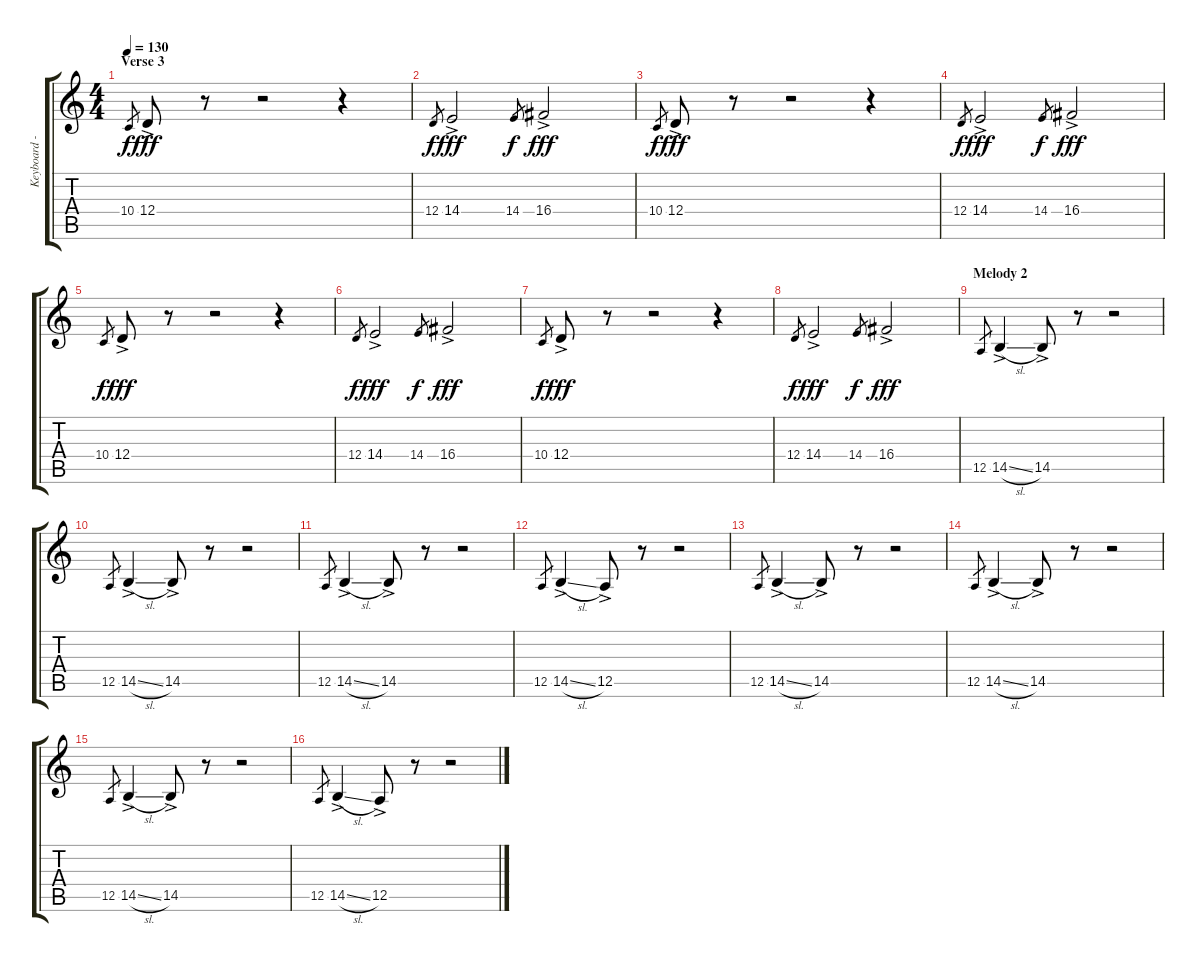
\track ("Keyboard - Background" "Keyboard -") {instrument voiceoohs}
\staff {score tabs}
\tuning (E4 B3 G3 D3 A2 E2) {hide}
\ts (4 4)
\section ("" "Verse 3")
\tempo 130
\clef g2
\ks c
10.4.8{gr dy f} 12.4{ac}.8{dy fff} r.8 r.2 r.4 |
12.4.8{gr dy f} 14.4{ac}.2{dy fff} 14.4.8{gr dy f} 16.4{ac}.2{dy fff} |
10.4.8{gr dy f} 12.4{ac}.8{dy fff} r.8 r.2 r.4 |
12.4.8{gr dy f} 14.4{ac}.2{dy fff} 14.4.8{gr dy f} 16.4{ac}.2{dy fff} |
10.4.8{gr dy f} 12.4{ac}.8{dy fff} r.8 r.2 r.4 |
12.4.8{gr dy f} 14.4{ac}.2{dy fff} 14.4.8{gr dy f} 16.4{ac}.2{dy fff} |
10.4.8{gr dy f} 12.4{ac}.8{dy fff} r.8 r.2 r.4 |
12.4.8{gr dy f} 14.4{ac}.2{dy fff} 14.4.8{gr dy f} 16.4{ac}.2{dy fff} |
\section ("" "Melody 2")
12.5.8{gr} 14.5{sl ac}.4 14.5{ac}.8 r.8 r.2 |
12.5.8{gr} 14.5{sl ac}.4 14.5{ac}.8 r.8 r.2 |
12.5.8{gr} 14.5{sl ac}.4 14.5{ac}.8 r.8 r.2 |
12.5.8{gr} 14.5{sl ac}.4 12.5{ac}.8 r.8 r.2 |
12.5.8{gr} 14.5{sl ac}.4 14.5{ac}.8 r.8 r.2 |
12.5.8{gr} 14.5{sl ac}.4 14.5{ac}.8 r.8 r.2 |
12.5.8{gr} 14.5{sl ac}.4 14.5{ac}.8 r.8 r.2 |
12.5.8{gr} 14.5{sl ac}.4 12.5{ac}.8 r.8 r.2
